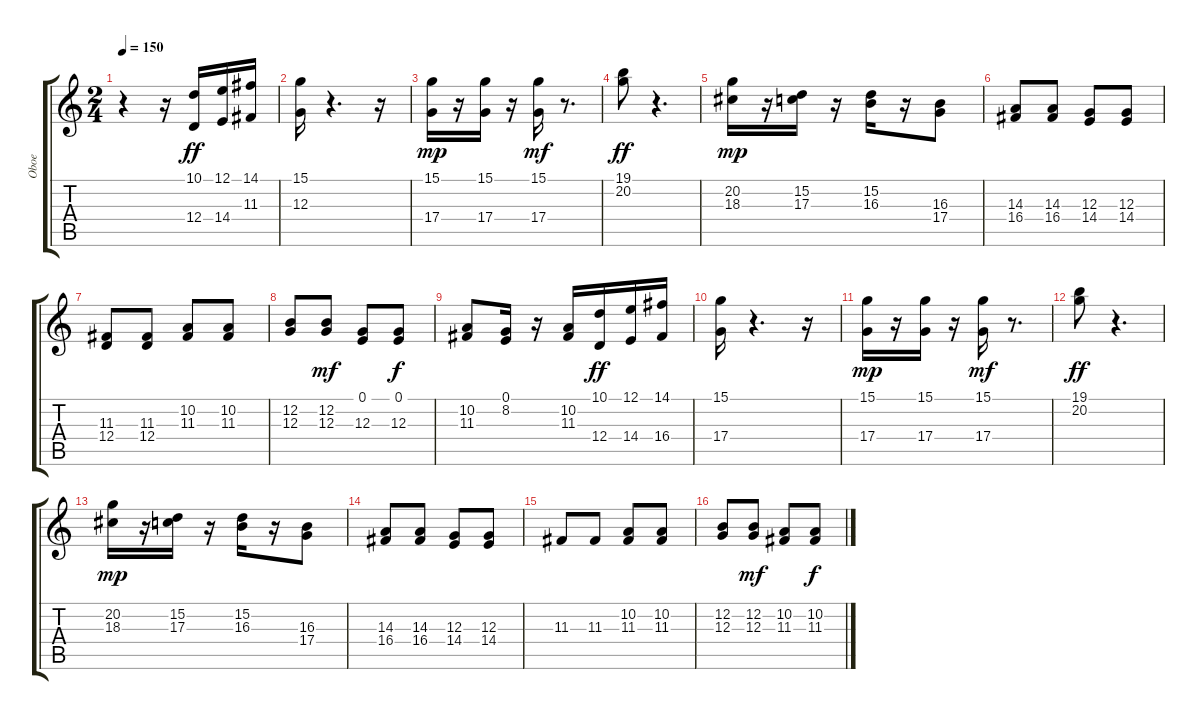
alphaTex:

\track ("Oboe" "Oboe") {instrument oboe}
\staff {score tabs}
\tuning (E4 B3 G3 D3 A2 E2) {hide}
\ts (2 4)
\tempo 150
\clef g2
\ks c
r.4{dy p} r.16 (10.1 12.4).16{dy ff} (12.1 14.4).16 (14.1 11.3).16 |
(15.1 12.3).16 r.4{d} r.16 |
(15.1 17.4).16{dy mp} r.16 (15.1 17.4).16 r.16 (15.1 17.4).16{dy mf} r.8{d} |
(19.1 20.2).8{dy ff} r.4{d} |
(20.2 18.3).16{dy mp} r.16 (15.2 17.3).16 r.16 (15.2 16.3).16 r.16 (16.3 17.4).8 |
(14.3 16.4).8 (14.3 16.4).8 (12.3 14.4).8 (12.3 14.4).8 |
(11.3 12.4).8 (11.3 12.4).8 (10.2 11.3).8 (10.2 11.3).8 |
(12.2 12.3).8 (12.2 12.3).8{dy mf} (0.1 12.3).8 (0.1 12.3).8{dy f} |
(10.2 11.3).8 (0.1 8.2).16 r.16 (10.2 11.3).16 (10.1 12.4).16{dy ff} (12.1 14.4).16 (14.1 16.4).16 |
(15.1 17.4).16 r.4{d} r.16 |
(15.1 17.4).16{dy mp} r.16 (15.1 17.4).16 r.16 (15.1 17.4).16{dy mf} r.8{d} |
(19.1 20.2).8{dy ff} r.4{d} |
(20.2 18.3).16{dy mp} r.16 (15.2 17.3).16 r.16 (15.2 16.3).16 r.16 (16.3 17.4).8 |
(14.3 16.4).8 (14.3 16.4).8 (12.3 14.4).8 (12.3 14.4).8 |
11.3.8 11.3.8 (10.2 11.3).8 (10.2 11.3).8 |
(12.2 12.3).8 (12.2 12.3).8{dy mf} (10.2 11.3).8 (10.2 11.3).8{dy f}
